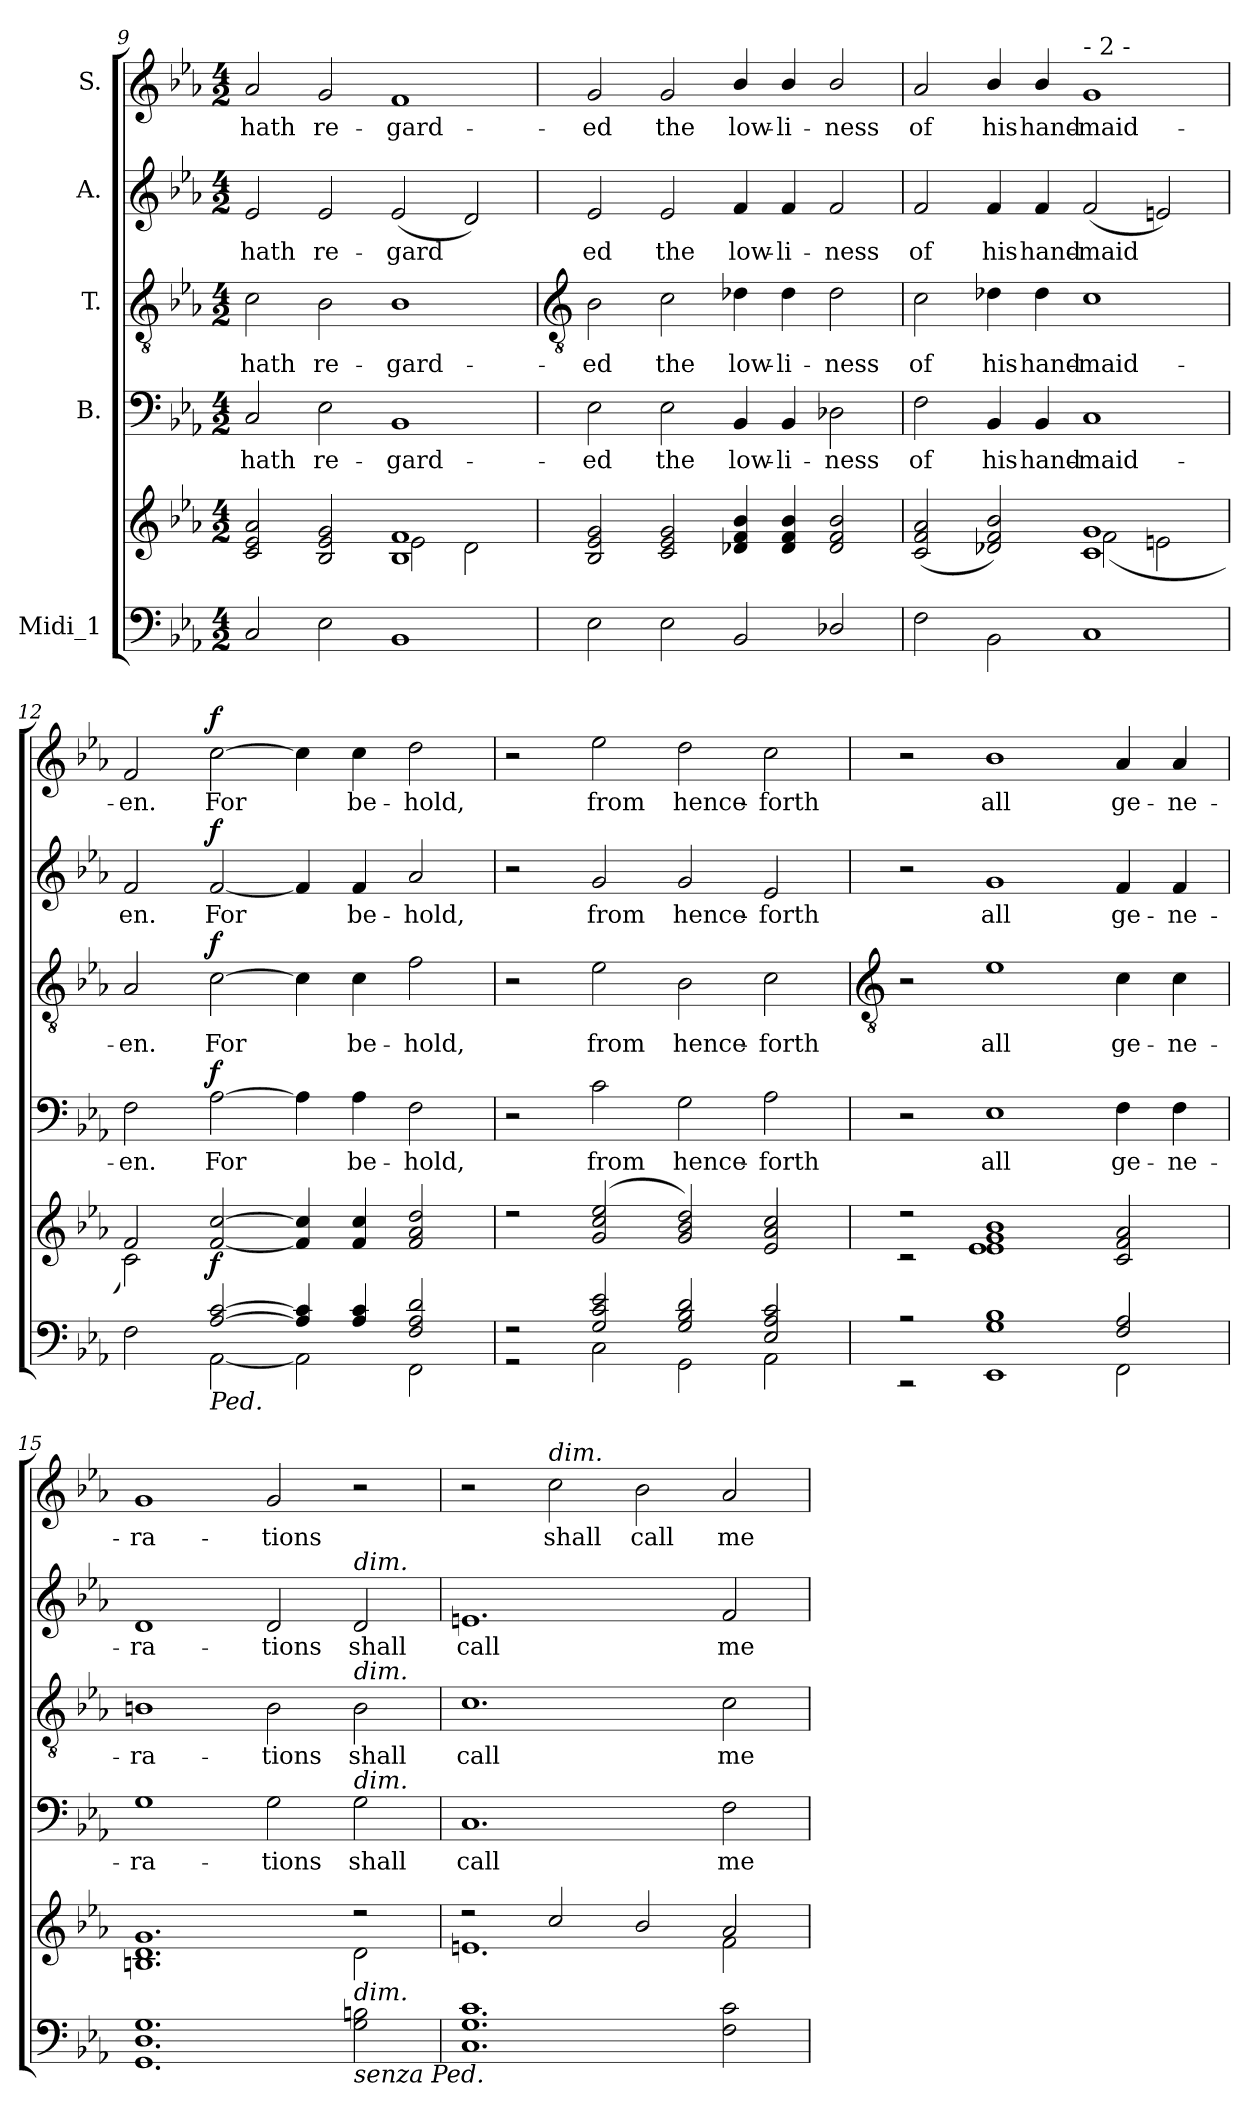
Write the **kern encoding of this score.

**kern	**kern	**dynam	**kern	**text	**dynam	**kern	**text	**dynam	**kern	**text	**dynam	**kern	**text	**dynam
*part5	*part5	*part5	*part4	*part4	*part4	*part3	*part3	*part3	*part2	*part2	*part2	*part1	*part1	*part1
*staff6	*staff5	*staff5/6	*staff4	*staff4	*staff4	*staff3	*staff3	*staff3	*staff2	*staff2	*staff2	*staff1	*staff1	*staff1
*I"Midi_1	*	*	*I"B.	*	*	*I"T.	*	*	*I"A.	*	*	*I"S.	*	*
*clefF4	*clefG2	*	*clefF4	*	*	*clefGv2	*	*	*clefG2	*	*	*clefG2	*	*
*k[b-e-a-]	*k[b-e-a-]	*	*k[b-e-a-]	*	*	*k[b-e-a-]	*	*	*k[b-e-a-]	*	*	*k[b-e-a-]	*	*
*E-:	*E-:	*	*E-:	*	*	*E-:	*	*	*E-:	*	*	*E-:	*	*
*M4/2	*M4/2	*	*M4/2	*	*	*M4/2	*	*	*M4/2	*	*	*M4/2	*	*
=9	=9	=9	=9	=9	=9	=9	=9	=9	=9	=9	=9	=9	=9	=9
*^	*^	*	*	*	*	*	*	*	*	*	*	*	*	*
!	!	!	!	!	!	!LO:LY:b	!	!	!LO:LY:b	!	!	!LO:LY:b	!	!	!LO:LY:b	!
0ryy	2C/	2c/ 2e-/ 2a-/	1ryy	.	2C	hath	.	2c	hath	.	2e-	hath	.	2a-	hath	.
!	!	!	!	!	!	!LO:LY:b	!	!	!LO:LY:b	!	!	!LO:LY:b	!	!	!LO:LY:b	!
.	2E-\	2B-/ 2e-/ 2g/	.	.	2E-	re-	.	2B-	re-	.	2e-	re-	.	2g	re-	.
!	!	!	!	!	!	!LO:LY:b	!	!	!LO:LY:b	!	!	!LO:LY:b	!	!	!LO:LY:b	!
.	1BB-\	1B-/ 1f/	2e-\	.	1BB-	-gard-	.	1B-	-gard-	.	(<2e-	-gard	.	1f	-gard-	.
.	.	.	2d\	.	.	.	.	.	.	.	2d)	.	.	.	.	.
!!LO:LB:g=z
=10	=10	=10	=10	=10	=10	=10	=10	=10	=10	=10	=10	=10	=10	=10	=10	=10
*	*	*	*	*	*	*	*	*clefGv2	*	*	*	*	*	*	*	*
!	!	!	!	!	!	!LO:LY:b	!	!	!LO:LY:b	!	!	!LO:LY:b	!	!	!LO:LY:b	!
0ryy	2E-\	2B-/ 2e-/ 2g/	0ryy	.	2E-	-ed	.	2B-	-ed	.	2e-	ed	.	2g	-ed	.
!	!	!	!	!	!	!LO:LY:b	!	!	!LO:LY:b	!	!	!LO:LY:b	!	!	!LO:LY:b	!
.	2E-\	2c/ 2e-/ 2g/	.	.	2E-	the	.	2c	the	.	2e-	the	.	2g	the	.
!	!	!	!	!	!	!LO:LY:b	!	!	!LO:LY:b	!	!	!LO:LY:b	!	!	!LO:LY:b	!
.	2BB-/	4d-X/ 4f/ 4b-/	.	.	4BB-	low-	.	4d-X	low-	.	4f	low-	.	4b-/	low-	.
!	!	!	!	!	!	!LO:LY:b	!	!	!LO:LY:b	!	!	!LO:LY:b	!	!	!LO:LY:b	!
.	.	4d-/ 4f/ 4b-/	.	.	4BB-	-li-	.	4d-	-li-	.	4f	-li-	.	4b-/	-li-	.
!	!	!	!	!	!	!LO:LY:b	!	!	!LO:LY:b	!	!	!LO:LY:b	!	!	!LO:LY:b	!
.	2D-X/	2d-/ 2f/ 2b-/	.	.	2D-X	-ness	.	2d-	-ness	.	2f	-ness	.	2b-/	-ness	.
=11	=11	=11	=11	=11	=11	=11	=11	=11	=11	=11	=11	=11	=11	=11	=11	=11
!	!	!	!	!	!	!LO:LY:b	!	!	!LO:LY:b	!	!	!LO:LY:b	!	!	!LO:LY:b	!
0ryy	2F\	(<2c/ 2f/ 2a-/	1ryy	.	2F	of	.	2c	of	.	2f	of	.	2a-/	of	.
!	!	!	!	!	!	!LO:LY:b	!	!	!LO:LY:b	!	!	!LO:LY:b	!	!	!LO:LY:b	!
.	2BB-\	2d-X/ 2f/ 2b-/)	.	.	4BB-	his	.	4d-X	his	.	4f	his	.	4b-/	his	.
!	!	!	!	!	!	!LO:LY:b	!	!	!LO:LY:b	!	!	!LO:LY:b	!	!	!LO:LY:b	!
.	.	.	.	.	4BB-	hand-	.	4d-	hand-	.	4f	hand-	.	4b-/	hand-	.
!	!	!	!	!	!	!	!	!	!	!	!	!	!	!LO:TX:a:t=- 2 -	!	!
!	!	!	!	!	!	!LO:LY:b	!	!	!LO:LY:b	!	!	!LO:LY:b	!	!	!LO:LY:b	!
.	1C\	1c/ 1g/	(<2f\	.	1C	-maid-	.	1c	-maid-	.	(<2f	-maid	.	1g	-maid-	.
.	.	.	2en\	.	.	.	.	.	.	.	2en)	.	.	.	.	.
=12	=12	=12	=12	=12	=12	=12	=12	=12	=12	=12	=12	=12	=12	=12	=12	=12
!	!	!	!	!	!	!LO:LY:b	!	!	!LO:LY:b	!	!	!LO:LY:b	!	!	!LO:LY:b	!
2ryy	2F\	2f/	2c\)	.	2F	-en.	.	2A-	-en.	.	2f	en.	.	2f	-en.	.
!LO:TX:b:i:t=Ped.	!	!	!	!	!	!	!	!	!	!	!	!	!	!	!	!
!	!	!	!	!LO:DY:a=2	!	!LO:LY:b	!LO:DY:a	!	!LO:LY:b	!LO:DY:a	!	!LO:LY:b	!LO:DY:a	!	!LO:LY:b	!LO:DY:a
[2A-/ [2c/	[2AA-\	[2f/ [2cc/	1.ryy	f	[2A-	For	f	[2c	For	f	[2f	For	f	[2cc	For	f
4A-/] 4c/]	2AA-\]	4f/] 4cc/]	.	.	4A-]	.	.	4c]	.	.	4f]	.	.	4cc]	.	.
!	!	!	!	!	!	!LO:LY:b	!	!	!LO:LY:b	!	!	!LO:LY:b	!	!	!LO:LY:b	!
4A-/ 4c/	.	4f/ 4cc/	.	.	4A-	be-	.	4c	be-	.	4f	be-	.	4cc	be-	.
!	!	!	!	!	!	!LO:LY:b	!	!	!LO:LY:b	!	!	!LO:LY:b	!	!	!LO:LY:b	!
2F/ 2A-/ 2d/	2FF\	2f/ 2a-/ 2dd/	.	.	2F	-hold,	.	2f	-hold,	.	2a-	-hold,	.	2dd	-hold,	.
=13	=13	=13	=13	=13	=13	=13	=13	=13	=13	=13	=13	=13	=13	=13	=13	=13
2r	2r	2r	0ryy	.	2r	.	.	2r	.	.	2r	.	.	2r	.	.
!	!	!	!	!	!	!LO:LY:b	!	!	!LO:LY:b	!	!	!LO:LY:b	!	!	!LO:LY:b	!
2G/ 2c/ 2e-/	2C\	(<2g/ 2cc/ 2ee-/	.	.	2c	from	.	2e-	from	.	2g	from	.	2ee-	from	.
!	!	!	!	!	!	!LO:LY:b	!	!	!LO:LY:b	!	!	!LO:LY:b	!	!	!LO:LY:b	!
2G/ 2B-/ 2d/	2GG\	2g/ 2b-/ 2dd/)	.	.	2G	hence-	.	2B-	hence-	.	2g	hence-	.	2dd	hence-	.
!	!	!	!	!	!	!LO:LY:b	!	!	!LO:LY:b	!	!	!LO:LY:b	!	!	!LO:LY:b	!
2E-/ 2A-/ 2c/	2AA-\	2e-/ 2a-/ 2cc/	.	.	2A-	-forth	.	2c	-forth	.	2e-	-forth	.	2cc	-forth	.
!!LO:LB:g=z
=14	=14	=14	=14	=14	=14	=14	=14	=14	=14	=14	=14	=14	=14	=14	=14	=14
*	*	*	*	*	*	*	*	*clefGv2	*	*	*	*	*	*	*	*
2r	2r	2r	2r	.	2r	.	.	2r	.	.	2r	.	.	2r	.	.
!	!	!	!	!	!	!LO:LY:b	!	!	!LO:LY:b	!	!	!LO:LY:b	!	!	!LO:LY:b	!
1G/ 1B-/	1EE-\	1e-/ 1g/ 1b-/	1e-\	.	1E-	all	.	1e-	all	.	1g	all	.	1b-	all	.
!	!	!	!	!	!	!LO:LY:b	!	!	!LO:LY:b	!	!	!LO:LY:b	!	!	!LO:LY:b	!
2F/ 2A-/	2FF\	2c/ 2f/ 2a-/	2ryy	.	4F	ge-	.	4c	ge-	.	4f	ge-	.	4a-	ge-	.
!	!	!	!	!	!	!LO:LY:b	!	!	!LO:LY:b	!	!	!LO:LY:b	!	!	!LO:LY:b	!
.	.	.	.	.	4F	-ne-	.	4c	-ne-	.	4f	-ne-	.	4a-	-ne-	.
=15	=15	=15	=15	=15	=15	=15	=15	=15	=15	=15	=15	=15	=15	=15	=15	=15
!	!	!	!	!	!	!LO:LY:b	!	!	!LO:LY:b	!	!	!LO:LY:b	!	!	!LO:LY:b	!
0ryy	1.GG\ 1.D\ 1.G\	1.Bn/ 1.d/ 1.g/	1.ryy	.	1G	-ra-	.	1Bn	-ra-	.	1d	-ra-	.	1g	-ra-	.
!	!	!	!	!	!	!LO:LY:b	!	!	!LO:LY:b	!	!	!LO:LY:b	!	!	!LO:LY:b	!
.	.	.	.	.	2G	-tions	.	2B	-tions	.	2d	-tions	.	2g	-tions	.
!	!	!	!	!	!	!	!	!	!	!	!LO:TX:a:i:t=dim.	!	!	!	!	!
!	!	!	!	!	!	!	!	!LO:TX:a:i:t=dim.	!	!	!	!	!	!	!	!
!	!	!	!	!	!LO:TX:a:i:t=dim.	!	!	!	!	!	!	!	!	!	!	!
!	!LO:TX:b:i:t=senza Ped.	!	!	!	!	!	!	!	!	!	!	!	!	!	!	!
!	!LO:TX:a:i:t=dim.	!	!	!	!	!	!	!	!	!	!	!	!	!	!	!
!	!	!	!	!	!	!LO:LY:b	!	!	!LO:LY:b	!	!	!LO:LY:b	!	!	!	!
.	2G\ 2Bn\	2r	2d\	.	2G	shall	.	2B	shall	.	2d	shall	.	2r	.	.
=16	=16	=16	=16	=16	=16	=16	=16	=16	=16	=16	=16	=16	=16	=16	=16	=16
!	!	!	!	!	!	!LO:LY:b	!	!	!LO:LY:b	!	!	!LO:LY:b	!	!	!	!
0ryy	1.C\ 1.G\ 1.c\	2r	1.en\	.	1.C	call	.	1.c	call	.	1.en	call	.	2r	.	.
!	!	!	!	!	!	!	!	!	!	!	!	!	!	!LO:TX:a:i:t=dim.	!	!
!	!	!	!	!	!	!	!	!	!	!	!	!	!	!	!LO:LY:b	!
.	.	2cc/	.	.	.	.	.	.	.	.	.	.	.	2cc	shall	.
!	!	!	!	!	!	!	!	!	!	!	!	!	!	!	!LO:LY:b	!
.	.	2b-/	.	.	.	.	.	.	.	.	.	.	.	2b-	call	.
!	!	!	!	!	!	!LO:LY:b	!	!	!LO:LY:b	!	!	!LO:LY:b	!	!	!LO:LY:b	!
.	2F\ 2c\	2a-/	2f\	.	2F	me	.	2c	me	.	2f	me	.	2a-	me	.
*v	*v	*	*	*	*	*	*	*	*	*	*	*	*	*	*	*
*	*v	*v	*	*	*	*	*	*	*	*	*	*	*	*	*
=	=	=	=	=	=	=	=	=	=	=	=	=	=	=
*-	*-	*-	*-	*-	*-	*-	*-	*-	*-	*-	*-	*-	*-	*-
